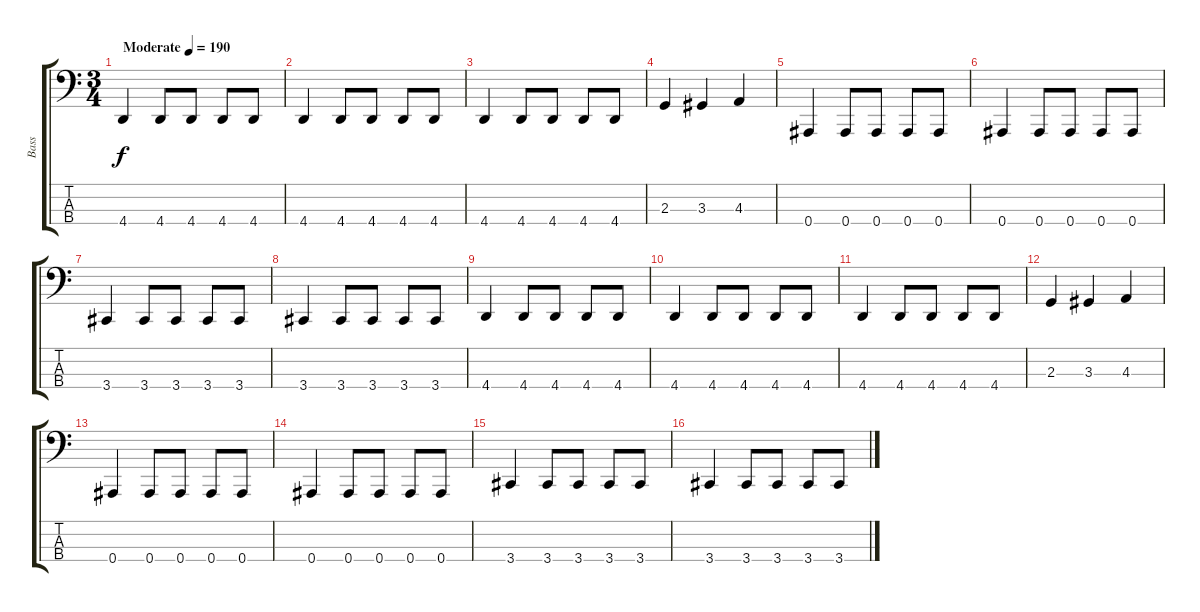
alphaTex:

\track ("Bass" "Bass") {instrument electricbassfinger}
\staff {score tabs}
\tuning (Eb2 Bb1 F1 Bb0) {hide}
\ts (3 4)
\tempo (190 "Moderate")
\clef f4
\ks c
4.4.4{dy f instrument electricbassfinger} 4.4.8 4.4.8 4.4.8 4.4.8 |
4.4.4 4.4.8 4.4.8 4.4.8 4.4.8 |
4.4.4 4.4.8 4.4.8 4.4.8 4.4.8 |
2.3.4 3.3.4 4.3.4 |
0.4.4 0.4.8 0.4.8 0.4.8 0.4.8 |
0.4.4 0.4.8 0.4.8 0.4.8 0.4.8 |
3.4.4 3.4.8 3.4.8 3.4.8 3.4.8 |
3.4.4 3.4.8 3.4.8 3.4.8 3.4.8 |
4.4.4 4.4.8 4.4.8 4.4.8 4.4.8 |
4.4.4 4.4.8 4.4.8 4.4.8 4.4.8 |
4.4.4 4.4.8 4.4.8 4.4.8 4.4.8 |
2.3.4 3.3.4 4.3.4 |
0.4.4 0.4.8 0.4.8 0.4.8 0.4.8 |
0.4.4 0.4.8 0.4.8 0.4.8 0.4.8 |
3.4.4 3.4.8 3.4.8 3.4.8 3.4.8 |
3.4.4 3.4.8 3.4.8 3.4.8 3.4.8
